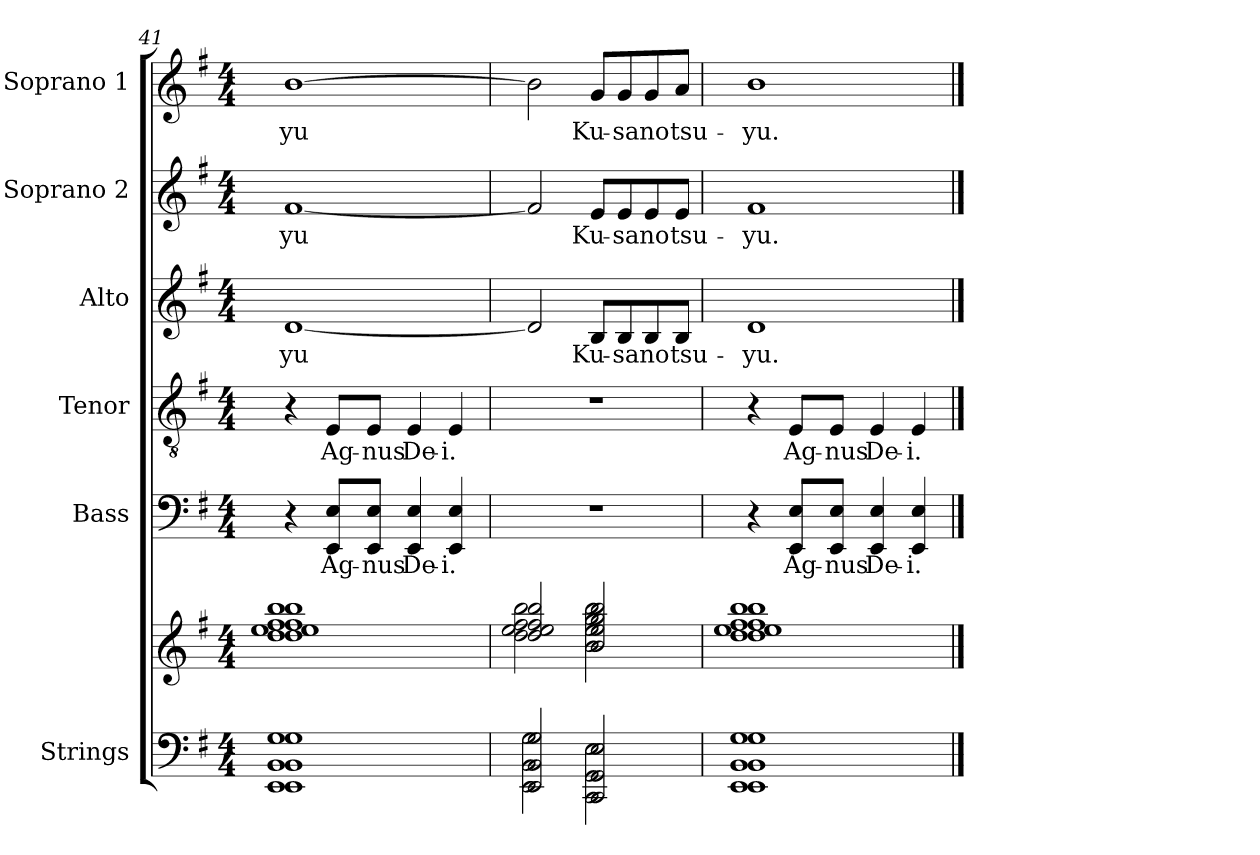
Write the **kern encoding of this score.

**kern	**kern	**kern	**text	**kern	**text	**kern	**text	**kern	**text	**kern	**text
*part6	*part6	*part5	*part5	*part4	*part4	*part3	*part3	*part2	*part2	*part1	*part1
*staff7	*staff6	*staff5	*staff5	*staff4	*staff4	*staff3	*staff3	*staff2	*staff2	*staff1	*staff1
*I"Strings	*	*I"Bass	*	*I"Tenor	*	*I"Alto	*	*I"Soprano 2	*	*I"Soprano 1	*
*I'Str	*	*I'B	*	*I'T	*	*I'A	*	*I'S2	*	*I'S1	*
*clefF4	*clefG2	*clefF4	*	*clefGv2	*	*clefG2	*	*clefG2	*	*clefG2	*
*k[f#]	*k[f#]	*k[f#]	*	*k[f#]	*	*k[f#]	*	*k[f#]	*	*k[f#]	*
*G:	*G:	*G:	*	*G:	*	*G:	*	*G:	*	*G:	*
*M4/4	*M4/4	*M4/4	*	*M4/4	*	*M4/4	*	*M4/4	*	*M4/4	*
=41	=41	=41	=41	=41	=41	=41	=41	=41	=41	=41	=41
*^	*^	*	*	*	*	*	*	*	*	*	*
!	!	!	!	!	!	!	!	!	!LO:LY:b	!	!LO:LY:b	!	!LO:LY:b
1EE 1BB 1G	1EE 1BB 1G	1dd 1ee 1ff# 1bb	1dd 1ee 1ff# 1bb	4r	.	4r	.	[1d	-yu	[1f#	-yu	[1b	-yu
!	!	!	!	!	!LO:LY:b	!	!LO:LY:b	!	!	!	!	!	!
.	.	.	.	8EE/ 8E/L	Ag-	8E/L	Ag-	.	.	.	.	.	.
!	!	!	!	!	!LO:LY:b	!	!LO:LY:b	!	!	!	!	!	!
.	.	.	.	8EE/ 8E/J	-nus	8E/J	-nus	.	.	.	.	.	.
!	!	!	!	!	!LO:LY:b	!	!LO:LY:b	!	!	!	!	!	!
.	.	.	.	4EE/ 4E/	De-	4E/	De-	.	.	.	.	.	.
!	!	!	!	!	!LO:LY:b	!	!LO:LY:b	!	!	!	!	!	!
.	.	.	.	4EE/ 4E/	-i.	4E/	-i.	.	.	.	.	.	.
=42	=42	=42	=42	=42	=42	=42	=42	=42	=42	=42	=42	=42	=42
2EE/ 2BB/ 2G/	2EE\ 2BB\ 2G\	2dd/ 2ee/ 2ff#/ 2bb/	2dd\ 2ee\ 2ff#\ 2bb\	1r	.	1r	.	2d/]	.	2f#/]	.	2b\]	.
!	!	!	!	!	!	!	!	!	!LO:LY:b	!	!LO:LY:b	!	!LO:LY:b
2CC/ 2GG/ 2E/	2CC\ 2GG\ 2E\	2b/ 2ee/ 2gg/ 2bb/	2b\ 2ee\ 2gg\ 2bb\	.	.	.	.	8B/L	Ku-	8e/L	Ku-	8g/L	Ku-
!	!	!	!	!	!	!	!	!	!LO:LY:b	!	!LO:LY:b	!	!LO:LY:b
.	.	.	.	.	.	.	.	8B/	-sa	8e/	-sa	8g/	-sa
!	!	!	!	!	!	!	!	!	!LO:LY:b	!	!LO:LY:b	!	!LO:LY:b
.	.	.	.	.	.	.	.	8B/	no	8e/	no	8g/	no
!	!	!	!	!	!	!	!	!	!LO:LY:b	!	!LO:LY:b	!	!LO:LY:b
.	.	.	.	.	.	.	.	8B/J	tsu-	8e/J	tsu-	8a/J	tsu-
!!LO:LB:g=z
=43	=43	=43	=43	=43	=43	=43	=43	=43	=43	=43	=43	=43	=43
!	!	!	!	!	!	!	!	!	!LO:LY:b	!	!LO:LY:b	!	!LO:LY:b
1EE 1BB 1G	1EE 1BB 1G	1dd 1ee 1ff# 1bb	1dd 1ee 1ff# 1bb	4r	.	4r	.	1d	-yu.	1f#	-yu.	1b	-yu.
!	!	!	!	!	!LO:LY:b	!	!LO:LY:b	!	!	!	!	!	!
.	.	.	.	8EE/ 8E/L	Ag-	8E/L	Ag-	.	.	.	.	.	.
!	!	!	!	!	!LO:LY:b	!	!LO:LY:b	!	!	!	!	!	!
.	.	.	.	8EE/ 8E/J	-nus	8E/J	-nus	.	.	.	.	.	.
!	!	!	!	!	!LO:LY:b	!	!LO:LY:b	!	!	!	!	!	!
.	.	.	.	4EE/ 4E/	De-	4E/	De-	.	.	.	.	.	.
!	!	!	!	!	!LO:LY:b	!	!LO:LY:b	!	!	!	!	!	!
.	.	.	.	4EE/ 4E/	-i.	4E/	-i.	.	.	.	.	.	.
*v	*v	*	*	*	*	*	*	*	*	*	*	*	*
*	*v	*v	*	*	*	*	*	*	*	*	*	*
==	==	==	==	==	==	==	==	==	==	==	==
*-	*-	*-	*-	*-	*-	*-	*-	*-	*-	*-	*-
